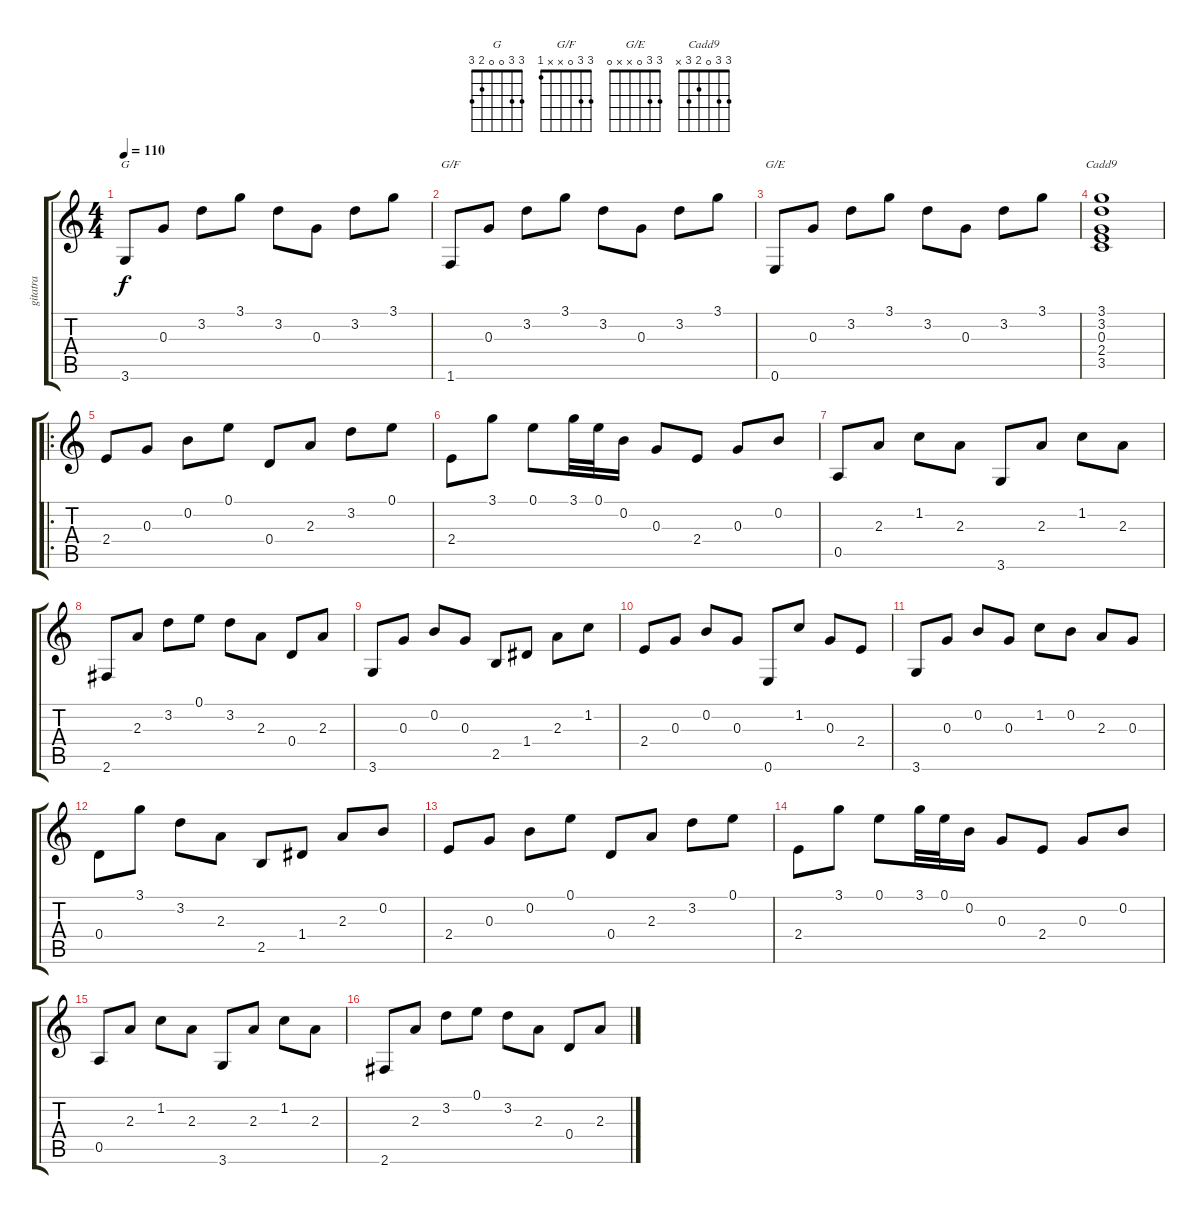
\track ("gitatra" "gitatra") {instrument overdrivenguitar}
\staff {score tabs}
\tuning (E4 B3 G3 D3 A2 E2) {hide}
\chord ("G" 3 3 0 0 2 3)
\chord ("G/F" 3 3 0 x x 1)
\chord ("G/E" 3 3 0 x x 0)
\chord ("Cadd9" 3 3 0 2 3 x)
\ts (4 4)
\tempo 110
\clef g2
\ks c
3.6.8{ch "G" dy f instrument overdrivenguitar} 0.3.8 3.2.8 3.1.8 3.2.8 0.3.8 3.2.8 3.1.8 |
1.6.8{ch "G/F"} 0.3.8 3.2.8 3.1.8 3.2.8 0.3.8 3.2.8 3.1.8 |
0.6.8{ch "G/E"} 0.3.8 3.2.8 3.1.8 3.2.8 0.3.8 3.2.8 3.1.8 |
(3.1 3.2 0.3 2.4 3.5).1{ch "Cadd9"} |
\ro
2.4.8 0.3.8 0.2.8 0.1.8 0.4.8 2.3.8 3.2.8 0.1.8 |
2.4.8 3.1.8 0.1.8 3.1.32 0.1.32 0.2.16 0.3.8 2.4.8 0.3.8 0.2.8 |
0.5.8 2.3.8 1.2.8 2.3.8 3.6.8 2.3.8 1.2.8 2.3.8 |
2.6.8 2.3.8 3.2.8 0.1.8 3.2.8 2.3.8 0.4.8 2.3.8 |
3.6.8 0.3.8 0.2.8 0.3.8 2.5.8 1.4.8 2.3.8 1.2.8 |
2.4.8 0.3.8 0.2.8 0.3.8 0.6.8 1.2.8 0.3.8 2.4.8 |
3.6.8 0.3.8 0.2.8 0.3.8 1.2.8 0.2.8 2.3.8 0.3.8 |
0.4.8 3.1.8 3.2.8 2.3.8 2.5.8 1.4.8 2.3.8 0.2.8 |
2.4.8 0.3.8 0.2.8 0.1.8 0.4.8 2.3.8 3.2.8 0.1.8 |
2.4.8 3.1.8 0.1.8 3.1.32 0.1.32 0.2.16 0.3.8 2.4.8 0.3.8 0.2.8 |
0.5.8 2.3.8 1.2.8 2.3.8 3.6.8 2.3.8 1.2.8 2.3.8 |
2.6.8 2.3.8 3.2.8 0.1.8 3.2.8 2.3.8 0.4.8 2.3.8
